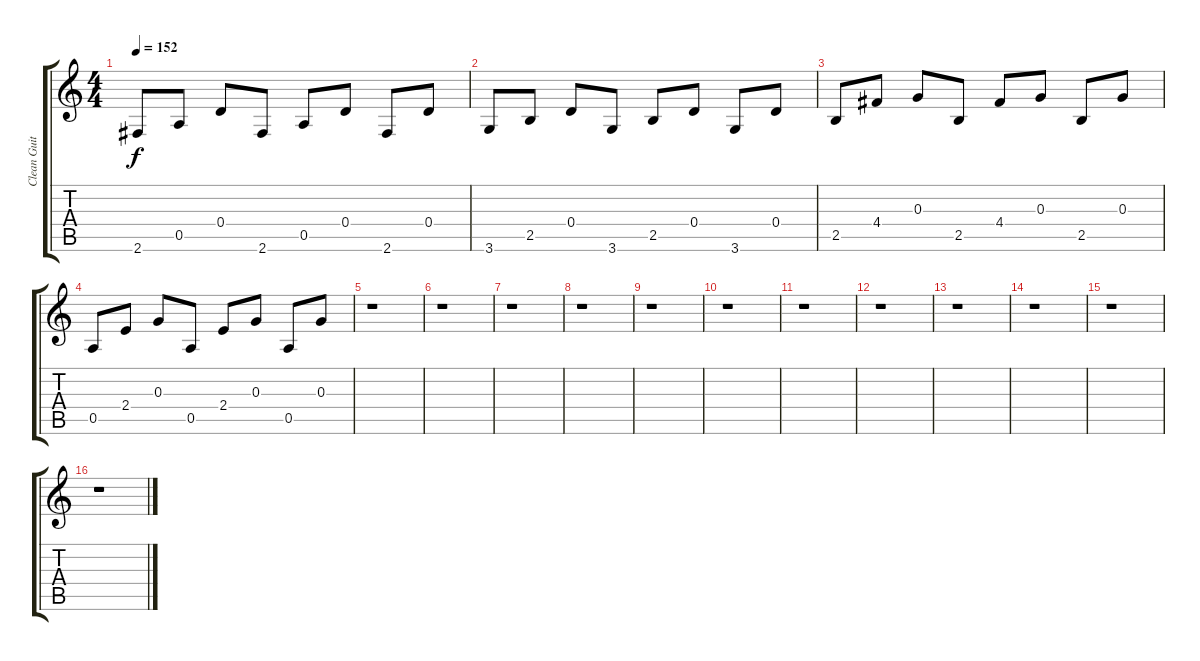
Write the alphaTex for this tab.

\track ("Clean Guitar" "Clean Guit") {instrument electricguitarclean}
\staff {score tabs}
\tuning (E4 B3 G3 D3 A2 E2) {hide}
\ts (4 4)
\tempo 152
\clef g2
\ks c
2.6.8{dy f} 0.5.8 0.4.8 2.6.8 0.5.8 0.4.8 2.6.8 0.4.8 |
3.6.8 2.5.8 0.4.8 3.6.8 2.5.8 0.4.8 3.6.8 0.4.8 |
2.5.8 4.4.8 0.3.8 2.5.8 4.4.8 0.3.8 2.5.8 0.3.8 |
0.5.8 2.4.8 0.3.8 0.5.8 2.4.8 0.3.8 0.5.8 0.3.8 |
r.1 |
r.1 |
r.1 |
r.1 |
r.1 |
r.1 |
r.1 |
r.1 |
r.1 |
r.1 |
r.1 |
r.1
